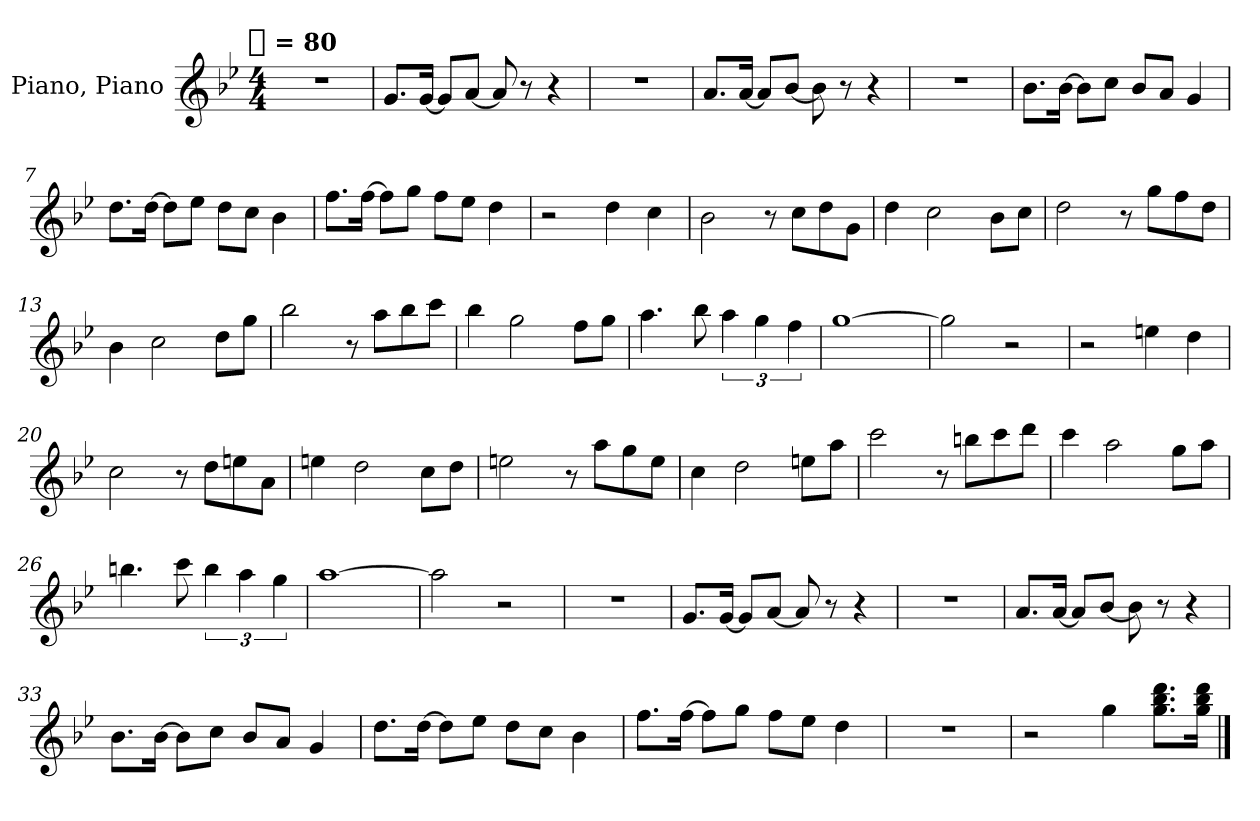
**kern
*part1
*staff1
*I"Piano, Piano
*I'Pia.
*clefG2
*k[b-e-]
!!LO:TX:omd:t=[quarter] = 80
*M4/4
*MM80
=1
1r
=2
8.gL
[16gJk
8gL]
[8aJ
8a]
8r
4r
=3
1r
=4
8.aL
[16aJk
8aL]
[8b-J
8b-]
8r
4r
=5
1r
=6
8.b-L
[16b-Jk
8b-L]
8ccJ
8b-L
8aJ
4g
!!LO:LB:g=z
=7
8.ddL
[16ddJk
8ddL]
8ee-J
8ddL
8ccJ
4b-
=8
8.ffL
[16ffJk
8ffL]
8ggJ
8ffL
8ee-J
4dd
=9
2r
4dd
4cc
=10
2b-
8r
8ccL
8dd
8gJ
=11
4dd
2cc
8b-L
8ccJ
=12
2dd
8r
8ggL
8ff
8ddJ
!!LO:LB:g=z
=13
4b-
2cc
8ddL
8ggJ
=14
2bb-
8r
8aaL
8bb-
8cccJ
=15
4bb-
2gg
8ffL
8ggJ
=16
4.aa
8bb-
6aa
6gg
6ff
=17
[1gg
=18
2gg]
2r
=19
2r
4een
4dd
!!LO:LB:g=z
=20
2cc
8r
8ddL
8een
8aJ
=21
4een
2dd
8ccL
8ddJ
=22
2een
8r
8aaL
8gg
8eeJ
=23
4cc
2dd
8eenL
8aaJ
=24
2ccc
8r
8bbnL
8ccc
8dddJ
=25
4ccc
2aa
8ggL
8aaJ
!!LO:LB:g=z
=26
4.bbn
8ccc
6bb
6aa
6gg
=27
[1aa
=28
2aa]
2r
=29
1r
=30
8.gL
[16gJk
8gL]
[8aJ
8a]
8r
4r
=31
1r
=32
8.aL
[16aJk
8aL]
[8b-J
8b-]
8r
4r
!!LO:LB:g=z
=33
8.b-L
[16b-Jk
8b-L]
8ccJ
8b-L
8aJ
4g
=34
8.ddL
[16ddJk
8ddL]
8ee-J
8ddL
8ccJ
4b-
=35
8.ffL
[16ffJk
8ffL]
8ggJ
8ffL
8ee-J
4dd
=36
1r
=37
2r
4gg
8.gg 8.bb- 8.dddL
16gg 16bb- 16dddJk
==
*-
